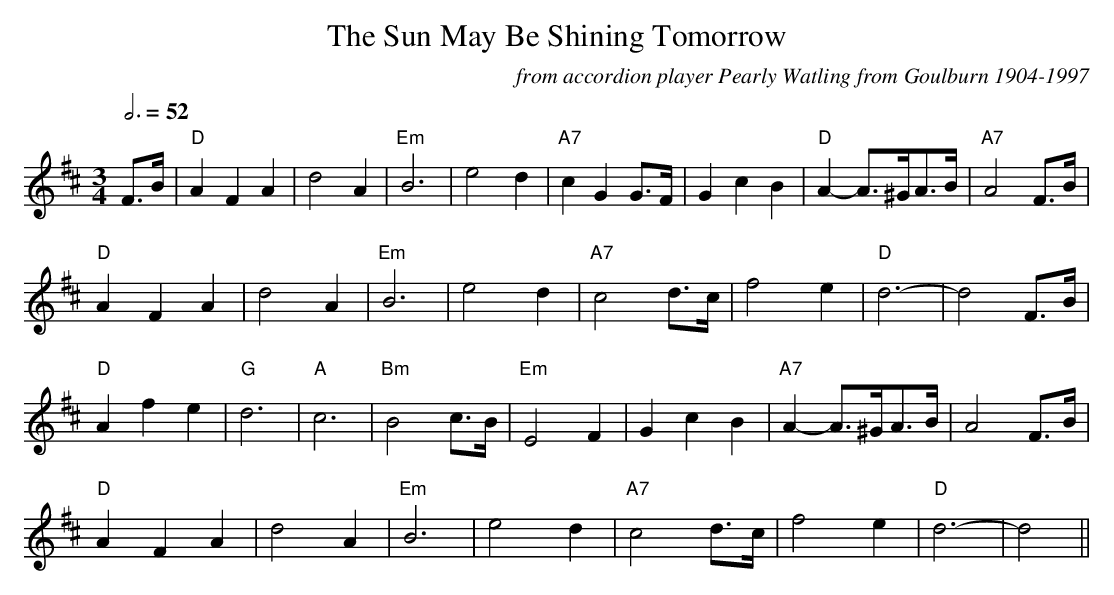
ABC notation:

X:1
T:The Sun May Be Shining Tomorrow
M:3/4
L:1/8
Q:3/4=52
C:from accordion player Pearly Watling from Goulburn 1904-1997
K:D
F>B|"D"A2F2A2|d4A2|"Em"B6|e4d2|"A7"c2G2G>F|G2c2B2|"D"A2-A>^GA>B|"A7"A4 F>B|
"D"A2F2A2|d4A2|"Em"B6|e4d2|"A7"c4d>c|f4e2|"D"d6-|d4F>B|
"D"A2f2e2|"G"d6|"A"c6|"Bm"B4c>B|"Em"E4F2|G2c2B2|"A7"A2-A>^GA>B|A4 F>B|
"D"A2F2A2|d4A2|"Em"B6|e4d2|"A7"c4d>c|f4e2|"D"d6-|d4||
